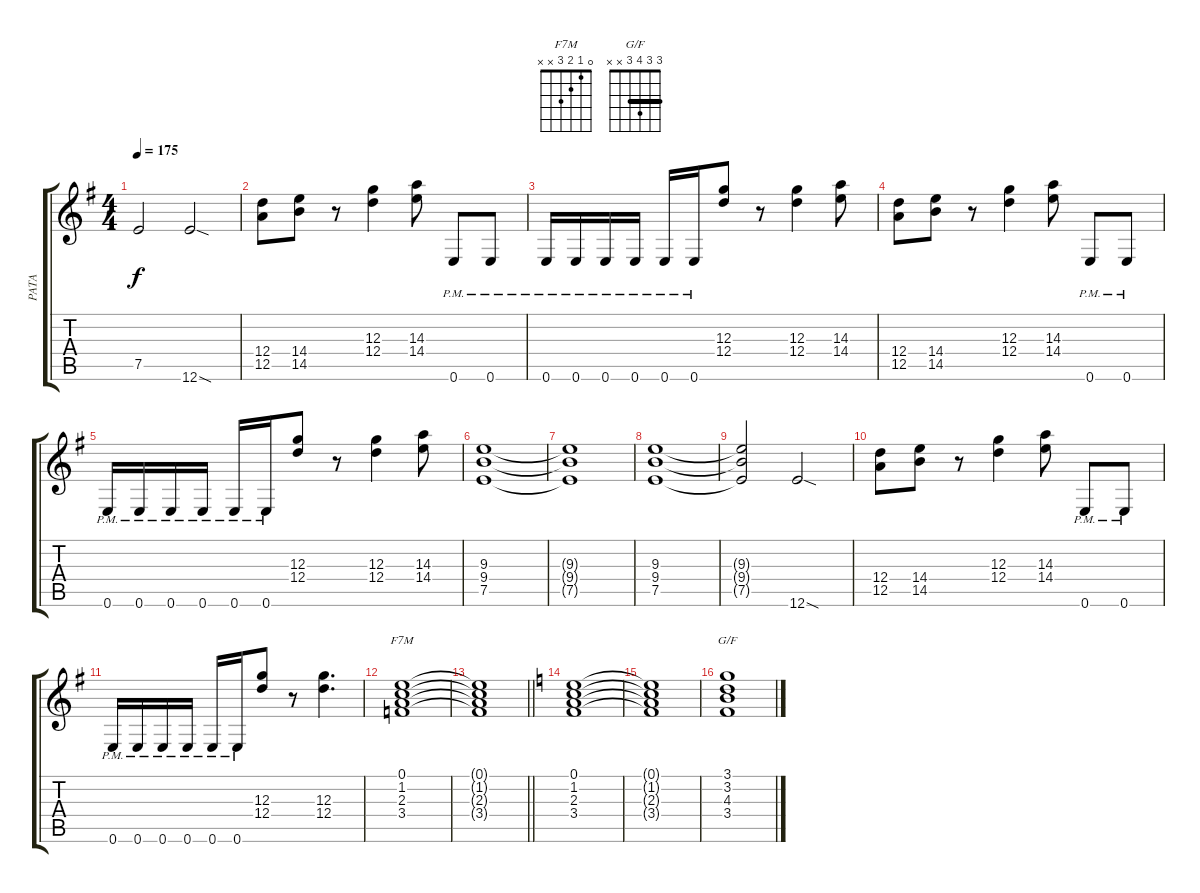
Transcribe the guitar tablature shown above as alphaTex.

\track ("PATA" "PATA") {instrument distortionguitar}
\staff {score tabs}
\tuning (E4 B3 G3 D3 A2 E2) {hide}
\chord ("F7M" 0 1 2 3 x x)
\chord ("G/F" 3 3 4 3 x x) {barre 3}
\ts (4 4)
\tempo 175
\clef g2
\ks g
7.5{t}.2{dy f} 12.6{sod}.2 |
(12.4 12.5).8 (14.4 14.5).8 r.8 (12.3 12.4).4 (14.3 14.4).8 0.6{pm}.8 0.6{pm}.8 |
0.6{pm}.16 0.6{pm}.16 0.6{pm}.16 0.6{pm}.16 0.6{pm}.16 0.6{pm}.16 (12.3 12.4).8 r.8 (12.3 12.4).4 (14.3 14.4).8 |
(12.4 12.5).8 (14.4 14.5).8 r.8 (12.3 12.4).4 (14.3 14.4).8 0.6{pm}.8 0.6{pm}.8 |
0.6{pm}.16 0.6{pm}.16 0.6{pm}.16 0.6{pm}.16 0.6{pm}.16 0.6{pm}.16 (12.3 12.4).8 r.8 (12.3 12.4).4 (14.3 14.4).8 |
(9.3 9.4 7.5).1 |
(9.3{t} 9.4{t} 7.5{t}).1 |
(9.3 9.4 7.5).1 |
(9.3{t} 9.4{t} 7.5{t}).2 12.6{sod}.2 |
(12.4 12.5).8 (14.4 14.5).8 r.8 (12.3 12.4).4 (14.3 14.4).8 0.6{pm}.8 0.6{pm}.8 |
0.6{pm}.16 0.6{pm}.16 0.6{pm}.16 0.6{pm}.16 0.6{pm}.16 0.6{pm}.16 (12.3 12.4).8 r.8 (12.3 12.4).4{d} |
(0.1 1.2 2.3 3.4).1{ch "F7M"} |
\barLineRight lightlight
(0.1{t} 1.2{t} 2.3{t} 3.4{t}).1 |
\ks c
(0.1 1.2 2.3 3.4).1{instrument electricguitarclean} |
(0.1{t} 1.2{t} 2.3{t} 3.4{t}).1 |
(3.1 3.2 4.3 3.4).1{ch "G/F"}
